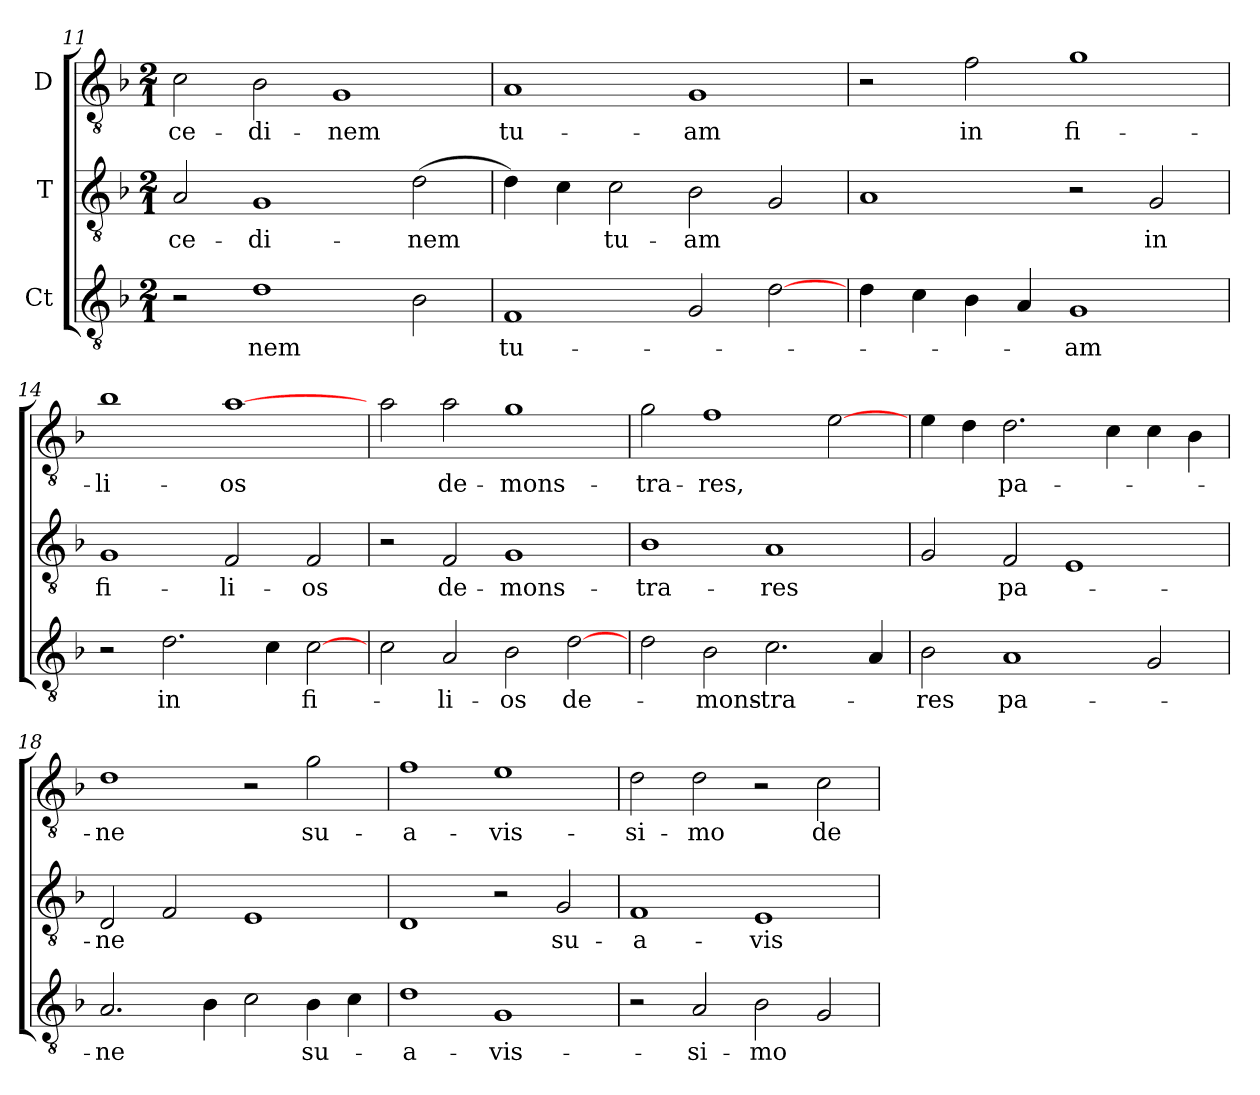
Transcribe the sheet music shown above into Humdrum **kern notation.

**kern	**text	**kern	**text	**kern	**text
*part3	*part3	*part2	*part2	*part1	*part1
*staff3	*staff3	*staff2	*staff2	*staff1	*staff1
*I"Ct	*	*I"T	*	*I"D	*
*clefGv2	*	*clefGv2	*	*clefGv2	*
*ITrd7c12	*	*ITrd7c12	*	*ITrd7c12	*
*k[b-]	*	*k[b-]	*	*k[b-]	*
*F:	*	*F:	*	*F:	*
*M2/1	*	*M2/1	*	*M2/1	*
=11	=11	=11	=11	=11	=11
!	!	!	!LO:LY:b:color=#000000	!	!
!	!	!	!	!	!LO:LY:b:color=#000000
2r	.	2AAi/	-ce-	2Ci\	-ce-
!	!LO:LY:b:color=#000000	!	!	!	!
!	!	!	!LO:LY:b:color=#000000	!	!
!	!	!	!	!	!LO:LY:b:color=#000000
1Di\	-nem	1GGi/	-di-	2BB-i\	-di-
!	!	!	!	!	!LO:LY:b:color=#000000
.	.	.	.	1GGi/	-nem
!	!	!	!LO:LY:b:color=#000000	!	!
2BB-i\	.	(2Di\	-nem	.	.
!!LO:LB:g=z
=12	=12	=12	=12	=12	=12
!	!LO:LY:b:color=#000000	!	!	!	!
!	!	!	!	!	!LO:LY:b:color=#000000
1FFi/	tu-	4Di\)	.	1AAi/	tu-
.	.	4Ci\	.	.	.
!	!	!	!LO:LY:b:color=#000000	!	!
.	.	2Ci\	tu-	.	.
!	!	!	!LO:LY:b:color=#000000	!	!
!	!	!	!	!	!LO:LY:b:color=#000000
2GGi/	.	2BB-i\	-am	1GGi/	-am
[2Di\	.	2GGi/	.	.	.
=13	=13	=13	=13	=13	=13
4Di\	.	1AAi/	.	2r	.
4Ci\	.	.	.	.	.
!	!	!	!	!	!LO:LY:b:color=#000000
4BB-i\	.	.	.	2Fi\	in
4AAi/	.	.	.	.	.
!	!LO:LY:b:color=#000000	!	!	!	!
!	!	!	!	!	!LO:LY:b:color=#000000
1GGi/	-am	2r	.	1Gi\	fi-
!	!	!	!LO:LY:b:color=#000000	!	!
.	.	2GGi/	in	.	.
=14	=14	=14	=14	=14	=14
!	!	!	!LO:LY:b:color=#000000	!	!
!	!	!	!	!	!LO:LY:b:color=#000000
2r	.	1GGi/	fi-	1B-i\	-li-
!	!LO:LY:b:color=#000000	!	!	!	!
2.Di\	in	.	.	.	.
!	!	!	!LO:LY:b:color=#000000	!	!
!	!	!	!	!	!LO:LY:b:color=#000000
.	.	2FFi/	-li-	[1Ai\	-os
4Ci\	.	.	.	.	.
!	!LO:LY:b:color=#000000	!	!	!	!
!	!	!	!LO:LY:b:color=#000000	!	!
[2Ci\	fi-	2FFi/	-os	.	.
=15	=15	=15	=15	=15	=15
2Ci\	.	2r	.	2Ai\	.
!	!LO:LY:b:color=#000000	!	!	!	!
!	!	!	!LO:LY:b:color=#000000	!	!
!	!	!	!	!	!LO:LY:b:color=#000000
2AAi/	-li-	2FFi/	de-	2Ai\	de-
!	!LO:LY:b:color=#000000	!	!	!	!
!	!	!	!LO:LY:b:color=#000000	!	!
!	!	!	!	!	!LO:LY:b:color=#000000
2BB-i\	-os	1GGi/	-mons-	1Gi\	-mons-
!	!LO:LY:b:color=#000000	!	!	!	!
[2Di\	de-	.	.	.	.
=16	=16	=16	=16	=16	=16
!	!	!	!LO:LY:b:color=#000000	!	!
!	!	!	!	!	!LO:LY:b:color=#000000
2Di\	.	1BB-i/	-tra-	2Gi\	-tra-
!	!LO:LY:b:color=#000000	!	!	!	!
!	!	!	!	!	!LO:LY:b:color=#000000
2BB-i\	-mons-	.	.	1Fi\	-res,
!	!LO:LY:b:color=#000000	!	!	!	!
!	!	!	!LO:LY:b:color=#000000	!	!
2.Ci\	-tra-	1AAi/	-res	.	.
.	.	.	.	[2Ei\	.
4AAi/	.	.	.	.	.
!!LO:LB:g=z
=17	=17	=17	=17	=17	=17
!	!LO:LY:b:color=#000000	!	!	!	!
2BB-i\	-res	2GGi/	.	4Ei\	.
.	.	.	.	4Di\	.
!	!LO:LY:b:color=#000000	!	!	!	!
!	!	!	!LO:LY:b:color=#000000	!	!
!	!	!	!	!	!LO:LY:b:color=#000000
1AAi/	pa-	2FFi/	pa-	2.Di\	pa-
.	.	1EEi/	.	.	.
.	.	.	.	4Ci\	.
2GGi/	.	.	.	4Ci\	.
.	.	.	.	4BB-i\	.
=18	=18	=18	=18	=18	=18
!	!LO:LY:b:color=#000000	!	!	!	!
!	!	!	!LO:LY:b:color=#000000	!	!
!	!	!	!	!	!LO:LY:b:color=#000000
2.AAi/	-ne	2DDi/	-ne	1Di\	-ne
.	.	2FFi/	.	.	.
4BB-i\	.	.	.	.	.
2Ci\	.	1EEi/	.	2r	.
!	!LO:LY:b:color=#000000	!	!	!	!
!	!	!	!	!	!LO:LY:b:color=#000000
4BB-i\	su-	.	.	2Gi\	su-
4Ci\	.	.	.	.	.
=19	=19	=19	=19	=19	=19
!	!LO:LY:b:color=#000000	!	!	!	!
!	!	!	!	!	!LO:LY:b:color=#000000
1Di\	-a-	1DDi/	.	1Fi\	-a-
!	!LO:LY:b:color=#000000	!	!	!	!
!	!	!	!	!	!LO:LY:b:color=#000000
1GGi/	-vis-	2r	.	1Ei\	-vis-
!	!	!	!LO:LY:b:color=#000000	!	!
.	.	2GGi/	su-	.	.
=20	=20	=20	=20	=20	=20
!	!	!	!LO:LY:b:color=#000000	!	!
!	!	!	!	!	!LO:LY:b:color=#000000
2r	.	1FFi/	-a-	2Di\	-si-
!	!LO:LY:b:color=#000000	!	!	!	!
!	!	!	!	!	!LO:LY:b:color=#000000
2AAi/	-si-	.	.	2Di\	-mo
!	!LO:LY:b:color=#000000	!	!	!	!
!	!	!	!LO:LY:b:color=#000000	!	!
2BB-i\	-mo	1EEi/	-vis-	2r	.
!	!	!	!	!	!LO:LY:b:color=#000000
2GGi/	.	.	.	2Ci\	de
=	=	=	=	=	=
*-	*-	*-	*-	*-	*-
